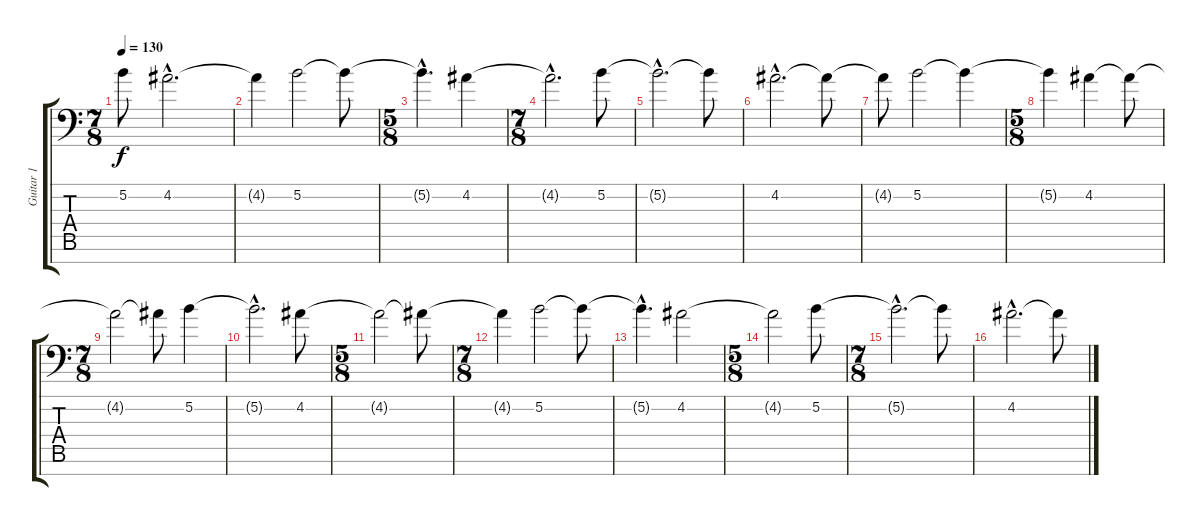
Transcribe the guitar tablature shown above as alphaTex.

\track ("Guitar 1" "Guitar 1") {instrument overdrivenguitar}
\staff {score tabs}
\tuning (Bb3 Gb3 Db3 Ab2 Eb2 Bb1 F1) {hide}
\ts (7 8)
\tempo 130
\clef f4
\ks c
5.2{t}.8{dy f} 4.2{hac}.2{d} |
4.2{t}.4 5.2.2 5.2{t}.8 |
\ts (5 8)
5.2{hac t}.4{d} 4.2.4 |
\ts (7 8)
4.2{hac t}.2{d} 5.2.8 |
5.2{hac t}.2{d} 5.2{t}.8 |
4.2{hac}.2{d} 4.2{t}.8 |
4.2{t}.8 5.2.2 5.2{t}.4 |
\ts (5 8)
5.2{t}.4 4.2.4 4.2{t}.8 |
\ts (7 8)
4.2{t}.2 4.2{t}.8 5.2.4 |
5.2{hac t}.2{d} 4.2.8 |
\ts (5 8)
4.2{t}.2 4.2{t}.8 |
\ts (7 8)
4.2{t}.4 5.2.2 5.2{t}.8 |
5.2{hac t}.4{d} 4.2.2 |
\ts (5 8)
4.2{t}.2 5.2.8 |
\ts (7 8)
5.2{hac t}.2{d} 5.2{t}.8 |
4.2{hac}.2{d} 4.2{t}.8
